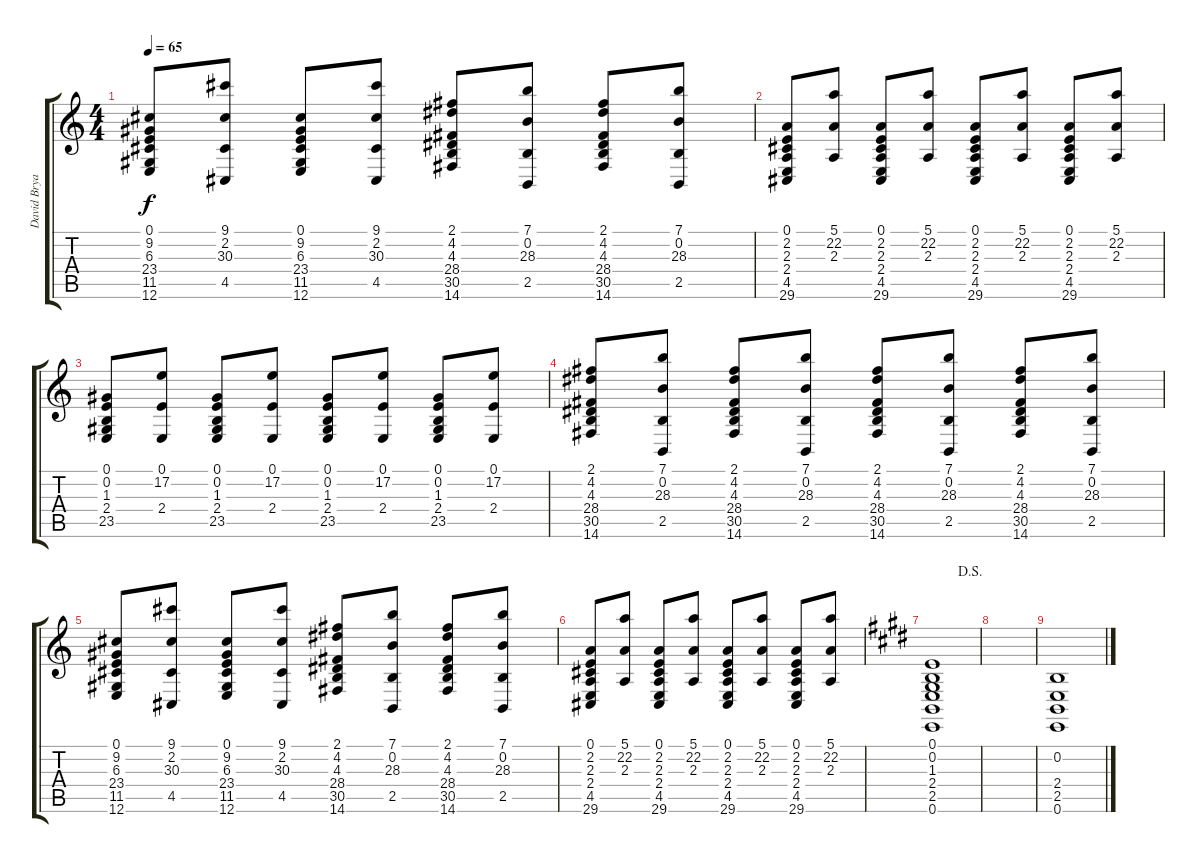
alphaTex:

\track ("David Bryan" "David Brya") {instrument acousticgrandpiano bank 66}
\staff {score tabs}
\tuning (E4 B3 G3 D3 A2 E2) {hide}
\ts (4 4)
\tempo 65
\clef g2
\ks c
(0.1 9.2 6.3 23.4 11.5 12.6).8{dy f} (9.1 2.2 30.3 4.5).8 (0.1 9.2 6.3 23.4 11.5 12.6).8 (9.1 2.2 30.3 4.5).8 (2.1 4.2 4.3 28.4 30.5 14.6).8 (7.1 0.2 28.3 2.5).8 (2.1 4.2 4.3 28.4 30.5 14.6).8 (7.1 0.2 28.3 2.5).8 |
(0.1 2.2 2.3 2.4 4.5 29.6).8 (5.1 22.2 2.3).8 (0.1 2.2 2.3 2.4 4.5 29.6).8 (5.1 22.2 2.3).8 (0.1 2.2 2.3 2.4 4.5 29.6).8 (5.1 22.2 2.3).8 (0.1 2.2 2.3 2.4 4.5 29.6).8 (5.1 22.2 2.3).8 |
(0.1 0.2 1.3 2.4 23.5).8 (0.1 17.2 2.4).8 (0.1 0.2 1.3 2.4 23.5).8 (0.1 17.2 2.4).8 (0.1 0.2 1.3 2.4 23.5).8 (0.1 17.2 2.4).8 (0.1 0.2 1.3 2.4 23.5).8 (0.1 17.2 2.4).8 |
(2.1 4.2 4.3 28.4 30.5 14.6).8 (7.1 0.2 28.3 2.5).8 (2.1 4.2 4.3 28.4 30.5 14.6).8 (7.1 0.2 28.3 2.5).8 (2.1 4.2 4.3 28.4 30.5 14.6).8 (7.1 0.2 28.3 2.5).8 (2.1 4.2 4.3 28.4 30.5 14.6).8 (7.1 0.2 28.3 2.5).8 |
(0.1 9.2 6.3 23.4 11.5 12.6).8 (9.1 2.2 30.3 4.5).8 (0.1 9.2 6.3 23.4 11.5 12.6).8 (9.1 2.2 30.3 4.5).8 (2.1 4.2 4.3 28.4 30.5 14.6).8 (7.1 0.2 28.3 2.5).8 (2.1 4.2 4.3 28.4 30.5 14.6).8 (7.1 0.2 28.3 2.5).8 |
(0.1 2.2 2.3 2.4 4.5 29.6).8 (5.1 22.2 2.3).8 (0.1 2.2 2.3 2.4 4.5 29.6).8 (5.1 22.2 2.3).8 (0.1 2.2 2.3 2.4 4.5 29.6).8 (5.1 22.2 2.3).8 (0.1 2.2 2.3 2.4 4.5 29.6).8 (5.1 22.2 2.3).8 |
\jump dalsegno
\ks e
(0.1 0.2 1.3 2.4 2.5 0.6).1 |
|
(0.2 2.4 2.5 0.6).1
